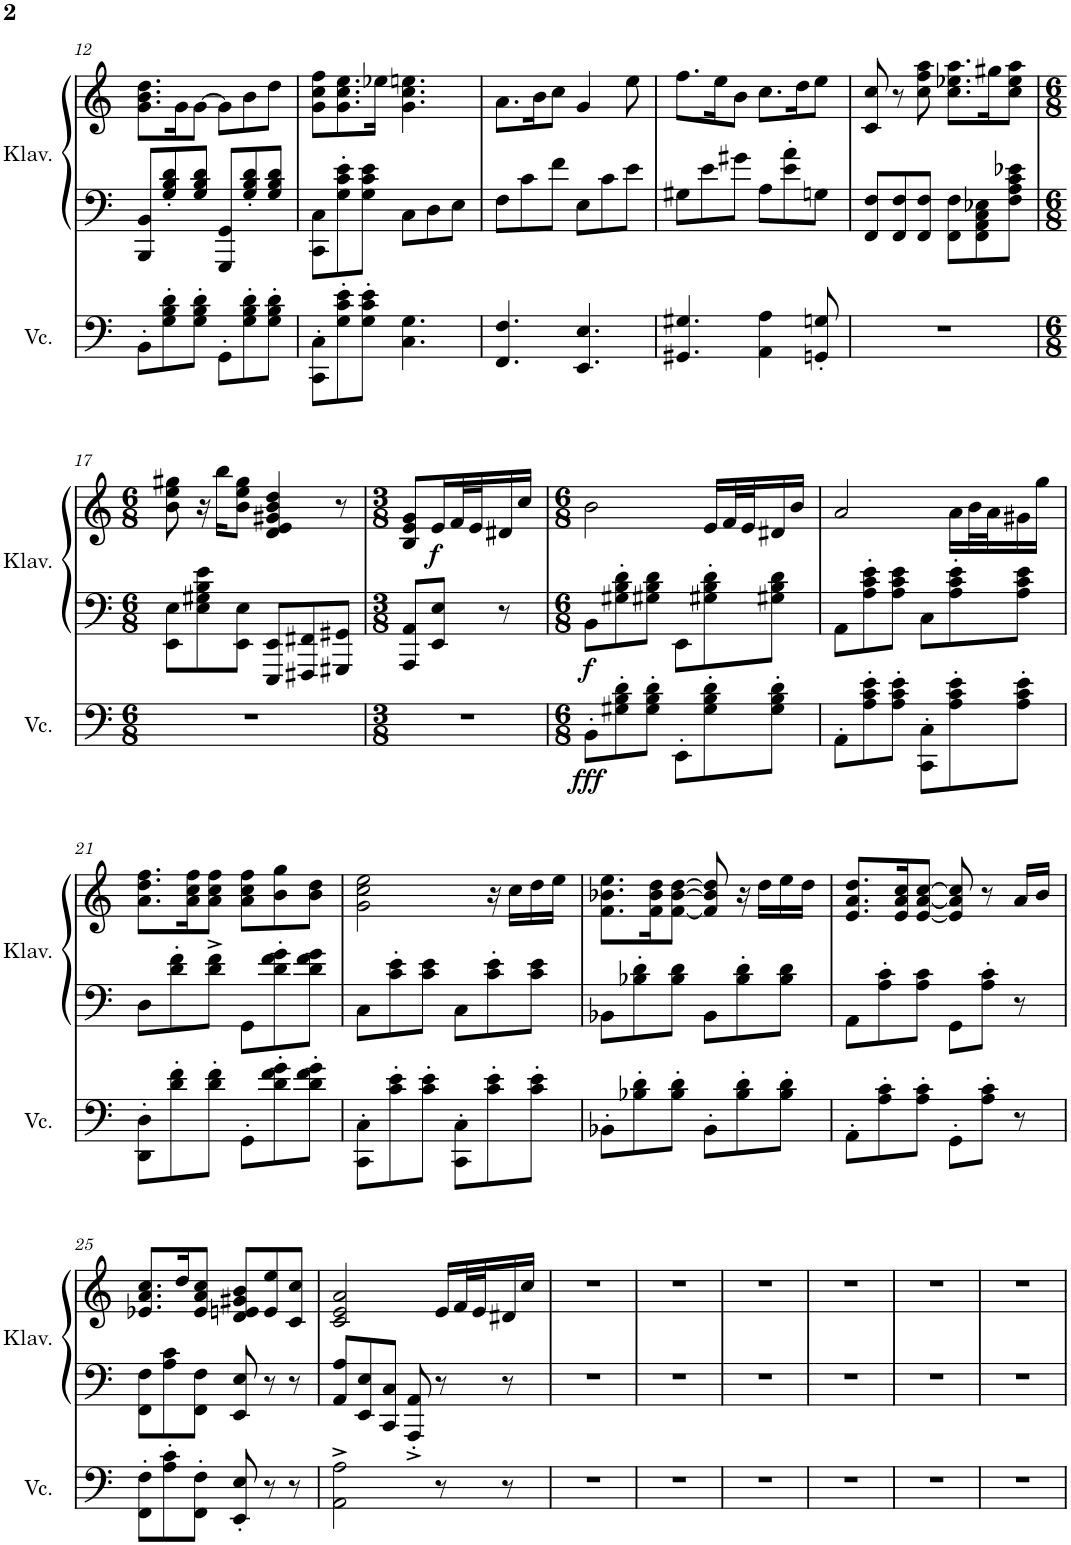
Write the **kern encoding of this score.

**kern	**dynam	**kern	**kern	**dynam
*part2	*part2	*part1	*part1	*part1
*staff3	*staff3	*staff2	*staff1	*staff1/2
*I"Violoncello	*	*I"Klavier	*	*
*I'Vc.	*	*I'Klav.	*	*
!!LO:PB:g=z
*clefF4	*	*clefF4	*clefG2	*
*k[]	*	*k[]	*k[]	*
*M6/8	*	*M6/8	*M6/8	*
=12	=12	=12	=12	=12
8BB'\L	.	8BBB/ 8BB/L	8.g\ 8.b\ 8.dd\L	.
8G\' 8B\' 8d\'	.	8G/' 8B/' 8d/'	.	.
.	.	.	16g\K	.
8G\' 8B\' 8d\'J	.	8G/ 8B/ 8d/J	[8g\J	.
8GG'\L	.	8GGG/ 8GG/L	8g\L]	.
8G\' 8B\' 8d\'	.	8G/' 8B/' 8d/'	8b\	.
8G\' 8B\' 8d\'J	.	8G/ 8B/ 8d/J	8dd\J	.
=13	=13	=13	=13	=13
8CC\' 8C\'L	.	8CC\ 8C\L	8g\ 8cc\ 8ff\L	.
8G\' 8c\' 8e\'	.	8G\' 8c\' 8e\'	8.g\ 8.cc\ 8.ee\	.
8G\' 8c\' 8e\'J	.	8G\ 8c\ 8e\J	.	.
.	.	.	16ee-X\Jk	.
4.C\ 4.G\	.	8C\L	4.g\ 4.cc\ 4.een\	.
.	.	8D\	.	.
.	.	8E\J	.	.
=14	=14	=14	=14	=14
4.FF/ 4.F/	.	8F\L	8.a\L	.
.	.	8c\	.	.
.	.	.	16b\K	.
.	.	8f\J	8cc\J	.
4.EE/ 4.E/	.	8E\L	4g/	.
.	.	8c\	.	.
.	.	8e\J	8ee\	.
=15	=15	=15	=15	=15
4.GG#X/ 4.G#X/	.	8G#X\L	8.ff\L	.
.	.	8e\	.	.
.	.	.	16ee\K	.
.	.	8g#X\J	8b\J	.
4AA\ 4A\	.	8A\L	8.cc\L	.
.	.	8e\' 8a\'	.	.
.	.	.	16dd\K	.
8GGn/' 8Gn/'	.	8Gn\J	8ee\J	.
=16	=16	=16	=16	=16
2.r	.	8FF/ 8F/L	8c/ 8cc/	.
.	.	8FF/ 8F/	8r	.
.	.	8FF/ 8F/J	8cc\ 8ff\ 8aa\	.
.	.	8FF\ 8F\L	8.cc\ 8.ee-X\ 8.aa\L	.
.	.	8FF\ 8AA\ 8C\ 8E-X\	.	.
.	.	.	16gg#X\K	.
.	.	8F\ 8A\ 8c\ 8e-X\J	8cc\ 8ee-\ 8aa\J	.
!!LO:LB:g=z
=17	=17	=17	=17	=17
*M6/8	*	*M6/8	*M6/8	*
2.r	.	8EE\ 8E\L	8b\ 8ee\ 8gg#X\	.
.	.	8E\ 8G#X\ 8B\ 8e\	16r	.
.	.	.	16bb\KL	.
.	.	8EE\ 8E\J	8b\ 8ee\ 8gg#\J	.
.	.	8EEE/ 8EE/L	4d/ 4e/ 4g#X/ 4b/ 4dd/	.
.	.	8FFF#X/ 8FF#X/	.	.
.	.	8GGG#X/ 8GG#X/J	8r	.
=18	=18	=18	=18	=18
*M3/8	*	*M3/8	*M3/8	*
4.r	.	8AAA/ 8AA/L	8B/ 8e/ 8g/L	.
!	!	!	!	!LO:DY:b
.	.	8EE/ 8E/J	16e/L	f
.	.	.	32f/L	.
.	.	.	32e/J	.
.	.	8r	16d#X/	.
.	.	.	16cc/JJ	.
=19	=19	=19	=19	=19
*M6/8	*	*M6/8	*M6/8	*
!	!LO:DY:b	!	!	!LO:DY:b=2
8BB'\L	fff	8BB\L	2b\	f
8G#X\' 8B\' 8d\'	.	8G#X\' 8B\' 8d\'	.	.
8G#\' 8B\' 8d\'J	.	8G#X\ 8B\ 8d\J	.	.
8EE'\L	.	8EE\L	.	.
8G#\' 8B\' 8d\'	.	8G#X\' 8B\' 8d\'	16e/LL	.
.	.	.	32f/L	.
.	.	.	32e/J	.
8G#\' 8B\' 8d\'J	.	8G#X\ 8B\ 8d\J	16d#X/	.
.	.	.	16b/JJ	.
=20	=20	=20	=20	=20
8AA'\L	.	8AA\L	2a/	.
8A\' 8c\' 8e\'	.	8A\' 8c\' 8e\'	.	.
8A\' 8c\' 8e\'J	.	8A\ 8c\ 8e\J	.	.
8CC\' 8C\'L	.	8C\L	.	.
8A\' 8c\' 8e\'	.	8A\' 8c\' 8e\'	16a\LL	.
.	.	.	32b\L	.
.	.	.	32a\J	.
8A\' 8c\' 8e\'J	.	8A\ 8c\ 8e\J	16g#X\	.
.	.	.	16gg\JJ	.
!!LO:LB:g=z
=21	=21	=21	=21	=21
8DD\' 8D\'L	.	8D\L	8.a\ 8.dd\ 8.ff\L	.
8d\' 8f\'	.	8d\' 8f\'	.	.
.	.	.	16a\ 16cc\ 16ff\K	.
8d\' 8f\'J	.	8d\^ 8f\^J	8a\ 8cc\ 8ff\J	.
8GG'\L	.	8GG\L	8a\ 8cc\ 8ff\L	.
8d\' 8f\' 8g\'	.	8d\' 8f\' 8g\'	8b\ 8gg\	.
8d\' 8f\' 8g\'J	.	8d\ 8f\ 8g\J	8b\ 8dd\J	.
=22	=22	=22	=22	=22
8CC\' 8C\'L	.	8C\L	2g\ 2cc\ 2ee\	.
8c\' 8e\'	.	8c\' 8e\'	.	.
8c\' 8e\'J	.	8c\ 8e\J	.	.
8CC\' 8C\'L	.	8C\L	.	.
8c\' 8e\'	.	8c\' 8e\'	16r	.
.	.	.	16cc\LL	.
8c\' 8e\'J	.	8c\ 8e\J	16dd\	.
.	.	.	16ee\JJ	.
=23	=23	=23	=23	=23
8BB-X'\L	.	8BB-X\L	8.f\ 8.b-X\ 8.ee\L	.
8B-X\' 8d\'	.	8B-X\' 8d\'	.	.
.	.	.	16f\ 16b-\ 16dd\K	.
8B-\' 8d\'J	.	8B-\ 8d\J	[8f\ [8b-\ [8dd\J	.
8BB-'\L	.	8BB-\L	8f/] 8b-/] 8dd/]	.
8B-\' 8d\'	.	8B-\' 8d\'	16r	.
.	.	.	16dd\LL	.
8B-\' 8d\'J	.	8B-\ 8d\J	16ee\	.
.	.	.	16dd\JJ	.
=24	=24	=24	=24	=24
8AA'\L	.	8AA\L	8.e/ 8.a/ 8.dd/L	.
8A\' 8c\'	.	8A\' 8c\'	.	.
.	.	.	16e/ 16a/ 16cc/K	.
8A\' 8c\'J	.	8A\ 8c\J	[8e/ [8a/ [8cc/J	.
8GG'\L	.	8GG\L	8e/] 8a/] 8cc/]	.
8A\' 8c\'J	.	8A\' 8c\'J	8r	.
8r	.	8r	16a/LL	.
.	.	.	16b/JJ	.
!!LO:LB:g=z
=25	=25	=25	=25	=25
8FF\' 8F\'L	.	8FF\ 8F\L	8.e-X/ 8.a/ 8.cc/L	.
8A\' 8c\'	.	8A\ 8c\	.	.
.	.	.	16dd/K	.
8FF\' 8F\'J	.	8FF\ 8F\J	8e-/ 8a/ 8cc/J	.
8EE/' 8E/'	.	8EE/ 8E/	8d/ 8en/ 8g#X/ 8b/L	.
8r	.	8r	8e/ 8ee/	.
8r	.	8r	8c/ 8cc/J	.
=26	=26	=26	=26	=26
2AA\^ 2A\^	.	8AA/ 8A/L	2c/ 2e/ 2a/	.
.	.	8EE/ 8E/	.	.
.	.	8CC/ 8C/J	.	.
.	.	8AAA/'^ 8AA/'^	.	.
8r	.	8r	16e/LL	.
.	.	.	32f/L	.
.	.	.	32e/J	.
8r	.	8r	16d#X/	.
.	.	.	16cc/JJ	.
=27	=27	=27	=27	=27
2.r	.	2.r	2.r	.
=28	=28	=28	=28	=28
2.r	.	2.r	2.r	.
=29	=29	=29	=29	=29
2.r	.	2.r	2.r	.
=30	=30	=30	=30	=30
2.r	.	2.r	2.r	.
=31	=31	=31	=31	=31
2.r	.	2.r	2.r	.
=32	=32	=32	=32	=32
2.r	.	2.r	2.r	.
=	=	=	=	=
*-	*-	*-	*-	*-
